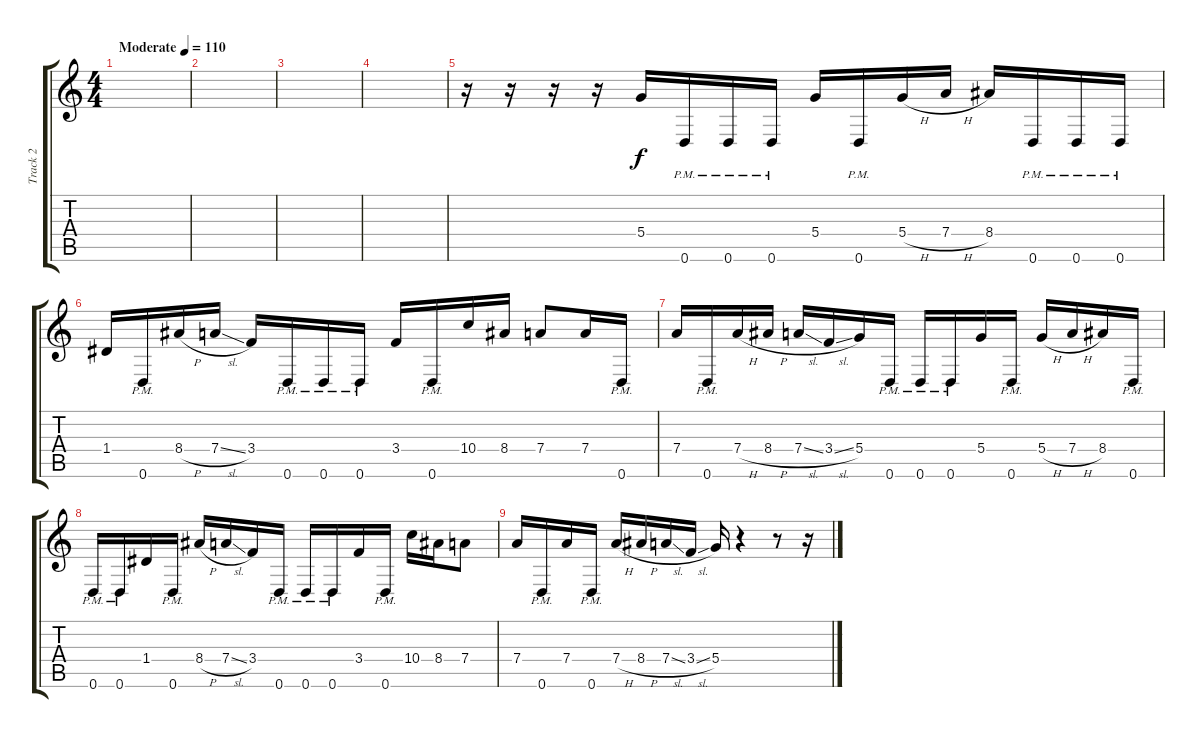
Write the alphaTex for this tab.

\track ("Track 2" "Track 2") {instrument distortionguitar}
\staff {score tabs}
\tuning (E4 B3 G3 D3 A2 D2) {hide}
\ts (4 4)
\tempo (110 "Moderate")
\clef g2
\ks c
|
|
|
|
r.16 r.16 r.16 r.16 5.4.16 0.6{pm}.16 0.6{pm}.16 0.6{pm}.16 5.4.16 0.6{pm}.16 5.4{h}.16 7.4{h}.16 8.4.16 0.6{pm}.16 0.6{pm}.16 0.6{pm}.16 |
1.4.16 0.6{pm}.16 8.4{h}.16 7.4{sl}.16 3.4.16 0.6{pm}.16 0.6{pm}.16 0.6{pm}.16 3.4.16 0.6{pm}.16 10.4.16 8.4.16 7.4.8 7.4.16 0.6{pm}.16 |
7.4.16 0.6{pm}.16 7.4{h}.16 8.4{h}.16 7.4{sl}.16 3.4{sl}.16 5.4.16 0.6{pm}.16 0.6{pm}.16 0.6{pm}.16 5.4.16 0.6{pm}.16 5.4{h}.16 7.4{h}.16 8.4.16 0.6{pm}.16 |
0.6{pm}.16 0.6{pm}.16 1.4.16 0.6{pm}.16 8.4{h}.16 7.4{sl}.16 3.4.16 0.6{pm}.16 0.6{pm}.16 0.6{pm}.16 3.4.16 0.6{pm}.16 10.4.16 8.4.16 7.4.8 |
7.4.16 0.6{pm}.16 7.4.16 0.6{pm}.16 7.4{h}.16 8.4{h}.16 7.4{sl}.16 3.4{sl}.16 5.4.16 r.4 r.8 r.16
